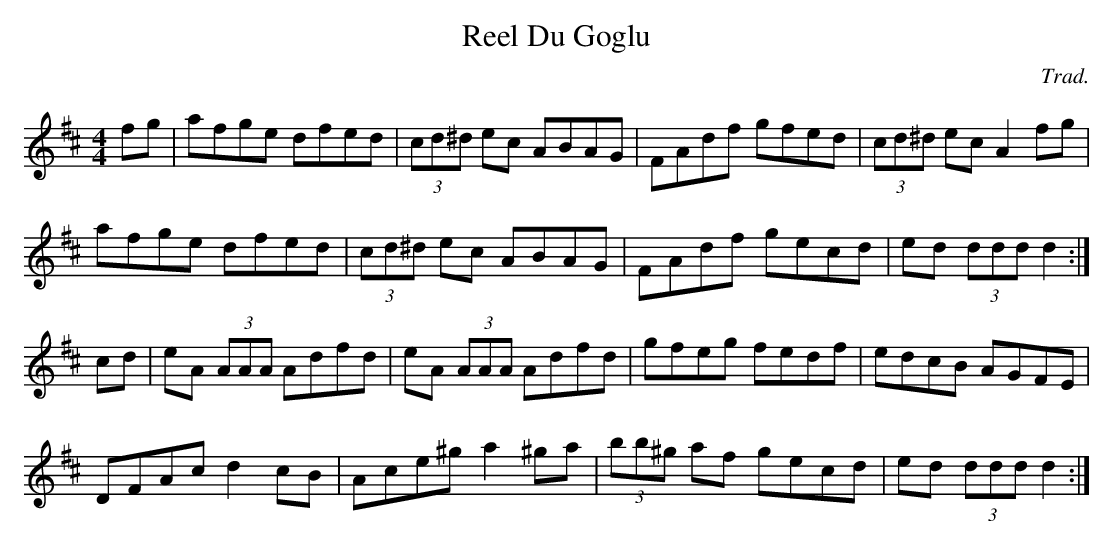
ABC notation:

X:1
T:Reel Du Goglu
M:4/4
L:1/8
C:Trad.
K:D
fg|afge dfed|(3cd^d ec ABAG|FAdf gfed|(3cd^d ec A2fg|!
afge dfed|(3cd^d ec ABAG|FAdf gecd|ed (3ddd d2:|!
cd|eA (3AAA Adfd|eA (3AAA Adfd|gfeg fedf|edcB AGFE|!
DFAc d2cB|Ace^g a2^ga|(3bb^g af gecd|ed (3ddd d2:|!
